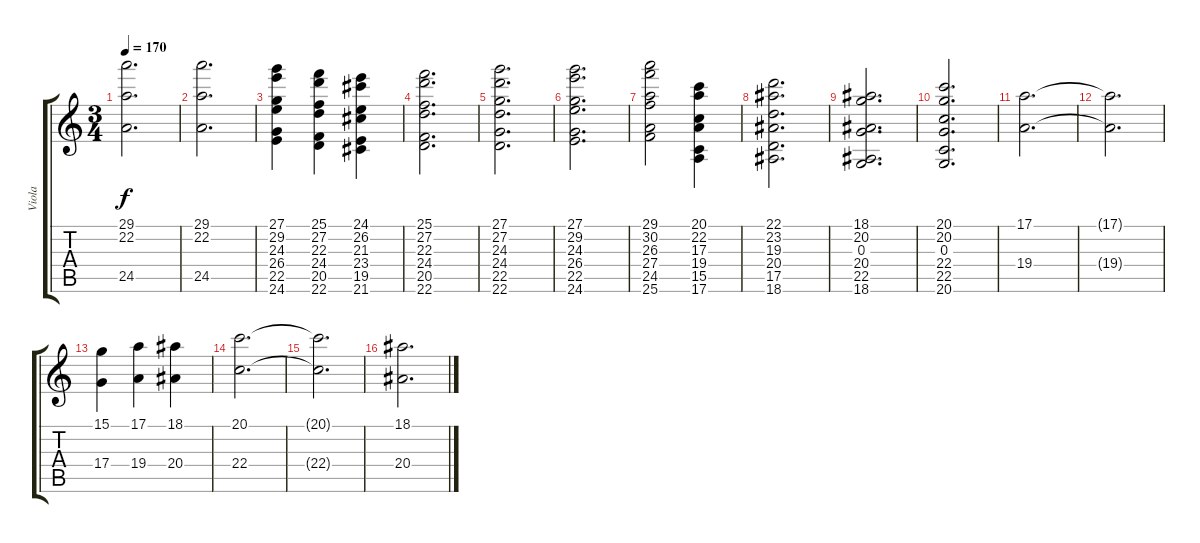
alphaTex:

\track ("Viola" "Viola") {instrument viola}
\staff {score tabs}
\tuning (E4 B3 G3 D3 A2 E2) {hide}
\ts (3 4)
\tempo 170
\clef g2
\ks c
(29.1{t} 22.2{t} 24.5{t}).2{d dy f} |
(29.1 22.2 24.5).2{d} |
(27.1 29.2 24.3 26.4 22.5 24.6).4 (25.1 27.2 22.3 24.4 20.5 22.6).4 (24.1 26.2 21.3 23.4 19.5 21.6).4 |
(25.1 27.2 22.3 24.4 20.5 22.6).2{d} |
(27.1 27.2 24.3 24.4 22.5 22.6).2{d} |
(27.1 29.2 24.3 26.4 22.5 24.6).2{d} |
(29.1 30.2 26.3 27.4 24.5 25.6).2 (20.1 22.2 17.3 19.4 15.5 17.6).4 |
(22.1 23.2 19.3 20.4 17.5 18.6).2{d} |
(18.1 20.2 0.3 20.4 22.5 18.6).2{d} |
(20.1 20.2 0.3 22.4 22.5 20.6).2{d} |
(17.1 19.4).2{d volume 11} |
(17.1{t} 19.4{t}).2{d} |
(15.1 17.4).4 (17.1 19.4).4 (18.1 20.4).4 |
(20.1 22.4).2{d} |
(20.1{t} 22.4{t}).2{d} |
(18.1 20.4).2{d}
